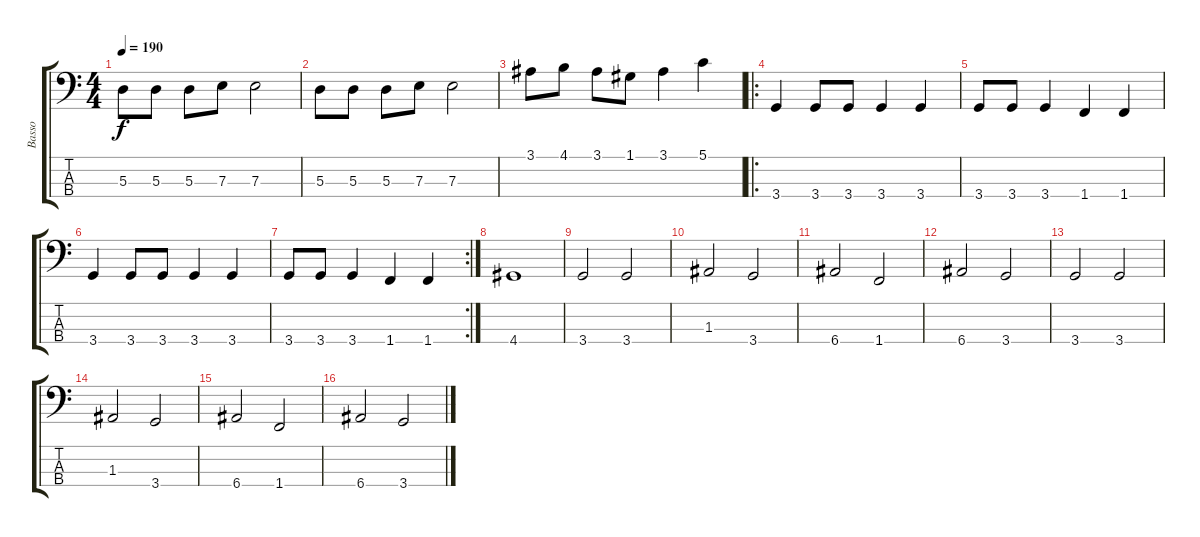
\track ("Basso" "Basso") {instrument electricbasspick}
\staff {score tabs}
\tuning (G2 D2 A1 E1) {hide}
\ts (4 4)
\tempo 190
\clef f4
\ks c
5.3.8{dy f} 5.3.8 5.3.8 7.3.8 7.3.2 |
5.3.8 5.3.8 5.3.8 7.3.8 7.3.2 |
3.1.8 4.1.8 3.1.8 1.1.8 3.1.4 5.1.4 |
\ro
3.4.4 3.4.8 3.4.8 3.4.4 3.4.4 |
3.4.8 3.4.8 3.4.4 1.4.4 1.4.4 |
3.4.4 3.4.8 3.4.8 3.4.4 3.4.4 |
\rc 2
3.4.8 3.4.8 3.4.4 1.4.4 1.4.4 |
4.4.1 |
3.4.2 3.4.2 |
1.3.2 3.4.2 |
6.4.2 1.4.2 |
6.4.2 3.4.2 |
3.4.2 3.4.2 |
1.3.2 3.4.2 |
6.4.2 1.4.2 |
6.4.2 3.4.2
